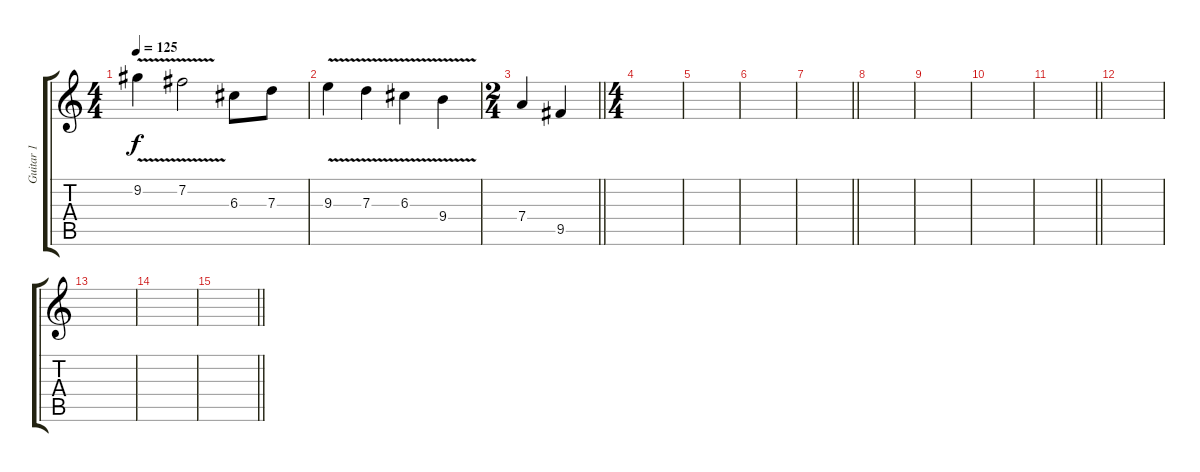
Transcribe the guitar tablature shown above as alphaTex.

\track ("Guitar 1" "Guitar 1") {instrument electricguitarjazz}
\staff {score tabs}
\tuning (E4 B3 G3 D3 A2 E2) {hide}
\ts (4 4)
\tempo 125
\clef g2
\ks c
9.2{v}.4{dy f} 7.2{v}.2 6.3.8 7.3.8 |
9.3{v}.4 7.3{v}.4 6.3{v}.4 9.4{v}.4 |
\ts (2 4)
\barLineRight lightlight
7.4.4 9.5.4 |
\ts (4 4)
\section ("" "")
|
|
|
\barLineRight lightlight
|
|
|
|
\barLineRight lightlight
|
|
|
|
\barLineRight lightlight
